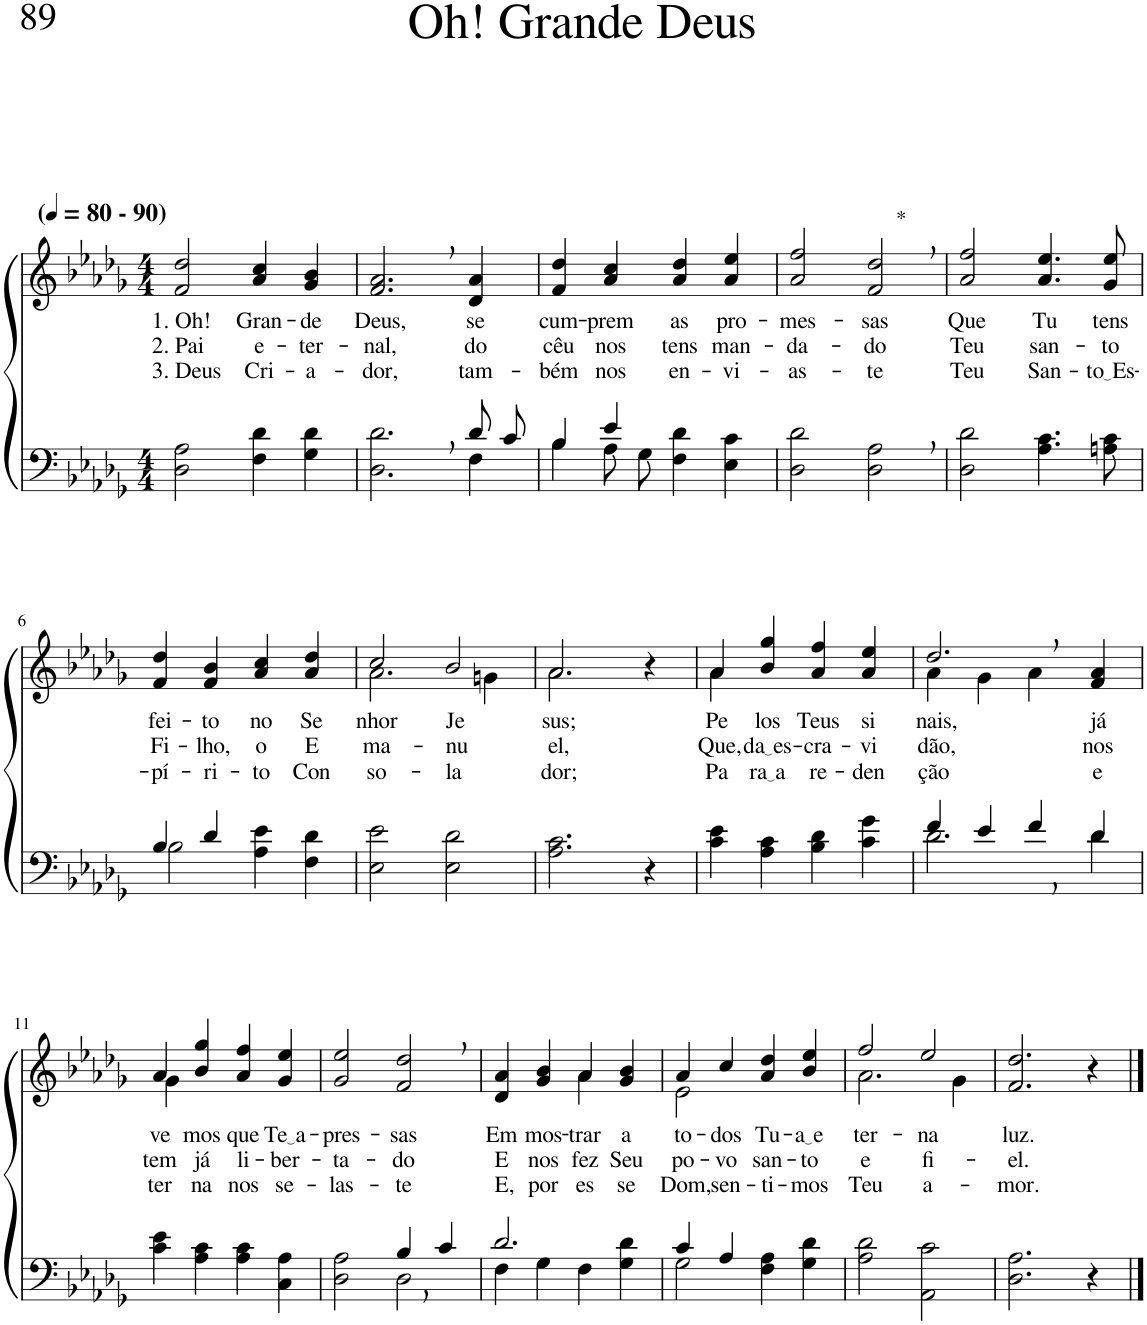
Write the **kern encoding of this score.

**kern	**kern	**text	**text	**text
*part2	*part1	*part1	*part1	*part1
*staff2	*staff1	*staff1	*staff1	*staff1
*I"Parte III e IV	*I"Parte I e II	*	*	*
*clefF4	*clefG2	*	*	*
*Trd2c3	*Trd2c3	*	*	*
*k[b-e-a-d-g-]	*k[b-e-a-d-g-]	*	*	*
*M4/4	*M4/4	*	*	*
*MM80	*MM80	*	*	*
=1	=1	=1	=1	=1
!	!LO:TX:a:B:t=(	!	!	!
!	!LO:TX:a:B:t=- 90)	!	!	!
!	!	!LO:LY:b	!LO:LY:b	!LO:LY:b
2D-\ 2A-\	2f/ 2dd-/	1. Oh!	2. Pai	3. Deus
!	!	!LO:LY:b	!LO:LY:b	!LO:LY:b
4F\ 4d-\	4a-/ 4cc/	Gran-	e-	Cri-
!	!	!LO:LY:b	!LO:LY:b	!LO:LY:b
4G-\ 4d-\	4g-/ 4b-/	-de	-ter-	-a-
=2	=2	=2	=2	=2
*^	*	*	*	*
!	!	!	!LO:LY:b	!LO:LY:b	!LO:LY:b
2.ryy	2.D-\ 2.d-\	2.f/, 2.a-/,	Deus,	-nal,	-dor,
!	!	!	!LO:LY:b	!LO:LY:b	!LO:LY:b
8d-/L	4F\	4d-/ 4a-/	se	do	tam-
8c/J	.	.	.	.	.
=3	=3	=3	=3	=3	=3
!	!	!	!LO:LY:b	!LO:LY:b	!LO:LY:b
4B-/	4B-\	4f/ 4dd-/	cum-	cêu	-bém
!	!	!	!LO:LY:b	!LO:LY:b	!LO:LY:b
4e-/	8A-\L	4a-/ 4cc/	-prem	nos	nos
.	8G-\J	.	.	.	.
!	!	!	!LO:LY:b	!LO:LY:b	!LO:LY:b
2ryy	4F\ 4d-\	4a-/ 4dd-/	as	tens	en-
!	!	!	!LO:LY:b	!LO:LY:b	!LO:LY:b
.	4E-\ 4c\	4a-/ 4ee-/	pro-	man-	-vi-
=4	=4	=4	=4	=4	=4
!	!	!	!LO:LY:b	!LO:LY:b	!LO:LY:b
*v	*v	*	*	*	*
2D-\ 2d-\	2a-/ 2ff/	-mes-	-da-	-as-
!	!LO:TX:a:t=*	!	!	!
!	!	!LO:LY:b	!LO:LY:b	!LO:LY:b
2D-\, 2A-\,	2f/, 2dd-/,	-sas	-do	-te
=5	=5	=5	=5	=5
!	!	!LO:LY:b	!LO:LY:b	!LO:LY:b
2D-\ 2d-\	2a-/ 2ff/	Que	Teu	Teu
!	!	!LO:LY:b	!LO:LY:b	!LO:LY:b
4.A-\ 4.c\	4.a-/ 4.ee-/	Tu	san-	San-
!	!	!LO:LY:b	!LO:LY:b	!LO:LY:b
8An\ 8c\	8g-/ 8ee-/	tens	-to	to Es
!!LO:LB:g=z
=6	=6	=6	=6	=6
*^	*	*	*	*
!	!	!	!LO:LY:b	!LO:LY:b	!LO:LY:b
2B-\	4B-/	4f/ 4dd-/	fei-	Fi-	-pí-
!	!	!	!LO:LY:b	!LO:LY:b	!LO:LY:b
.	4d-/	4f/ 4b-/	-to	-lho,	-ri-
!	!	!	!LO:LY:b	!LO:LY:b	!LO:LY:b
4A-\ 4e-\	2ryy	4a-/ 4cc/	no	o	-to
!	!	!	!LO:LY:b	!LO:LY:b	!LO:LY:b
4F\ 4d-\	.	4a-/ 4dd-/	Se-	E-	Con-
*v	*v	*	*	*	*
=7	=7	=7	=7	=7
*	*^	*	*	*
!	!	!	!LO:LY:b	!LO:LY:b	!LO:LY:b
2E-\ 2e-\	2cc/	2.a-\	-nhor	-ma-	-so-
!	!	!	!LO:LY:b	!LO:LY:b	!LO:LY:b
2E-\ 2d-\	2b-/	.	Je-	-nu-	-la-
.	.	4gn\	.	.	.
=8	=8	=8	=8	=8	=8
!	!	!	!LO:LY:b	!LO:LY:b	!LO:LY:b
2.A-\ 2.c\	2.a-/	2.a-\	-sus;	-el,	-dor;
4r	4r	4ryy	.	.	.
=9	=9	=9	=9	=9	=9
!	!	!	!LO:LY:b	!LO:LY:b	!LO:LY:b
4c\ 4e-\	4a-/	4a-\	Pe-	Que,	Pa-
!	!	!	!LO:LY:b	!LO:LY:b	!LO:LY:b
4A-\ 4c\	4b-/ 4gg-/	2.ryy	-los	da es	ra a
!	!	!	!LO:LY:b	!LO:LY:b	!LO:LY:b
4B-\ 4d-\	4a-/ 4ff/	.	Teus	-cra-	re-
!	!	!	!LO:LY:b	!LO:LY:b	!LO:LY:b
4c\ 4g-\	4a-/ 4ee-/	.	si-	-vi-	-den-
=10	=10	=10	=10	=10	=10
*^	*	*	*	*	*
!	!	!	!	!LO:LY:b	!LO:LY:b	!LO:LY:b
4f/	2.d-\	2.dd-,/	4a-\	-nais,	-dão,	-ção
4e-/	.	.	4g-\	.	.	.
4f,/	.	.	4a-\	.	.	.
!	!	!	!	!LO:LY:b	!LO:LY:b	!LO:LY:b
4d-/	4d-\	4f/ 4a-/	4ryy	já	nos	e-
!!LO:LB:g=z	!!
=11	=11	=11	=11	=11	=11	=11
!	!	!	!	!LO:LY:b	!LO:LY:b	!LO:LY:b
*v	*v	*	*	*	*	*
4c\ 4e-\	4a-/	4g-\	ve-	tem	-ter-
!	!	!	!LO:LY:b	!LO:LY:b	!LO:LY:b
4A-\ 4c\	4b-/ 4gg-/	2.ryy	-mos	já	-na
!	!	!	!LO:LY:b	!LO:LY:b	!LO:LY:b
4A-\ 4c\	4a-/ 4ff/	.	que	li-	nos
!	!	!	!LO:LY:b	!LO:LY:b	!LO:LY:b
4C\ 4A-\	4g-/ 4ee-/	.	Te a	-ber-	se-
*	*v	*v	*	*	*
=12	=12	=12	=12	=12
*^	*	*	*	*
!	!	!	!LO:LY:b	!LO:LY:b	!LO:LY:b
2ryy	2D-\ 2A-\	2g-/ 2ee-/	-pres-	-ta-	-las-
!	!	!	!LO:LY:b	!LO:LY:b	!LO:LY:b
4B-,/	2D-\	2f/, 2dd-/,	-sas	-do	-te
4c/	.	.	.	.	.
=13	=13	=13	=13	=13	=13
*	*	*^	*	*	*
!	!	!	!	!LO:LY:b	!LO:LY:b	!LO:LY:b
2.d-/	4F\	2ryy	4d-/ 4a-/	Em	E	E,
!	!	!	!	!LO:LY:b	!LO:LY:b	!LO:LY:b
.	4G-\	.	4g-/ 4b-/	mos-	nos	por
!	!	!	!	!	!LO:LY:b	!LO:LY:b
!	!	!	!	!LO:LY:b	!	!
.	4F\	4a-\	4a-/	-trar	fez	es-
!	!	!	!	!LO:LY:b	!LO:LY:b	!LO:LY:b
4ryy	4G-\ 4d-\	4ryy	4g-/ 4b-/	a	Seu	-se
=14	=14	=14	=14	=14	=14	=14
!	!	!	!	!LO:LY:b	!LO:LY:b	!LO:LY:b
4c/	2G-\	4a-/	2e-\	to-	po-	Dom,
!	!	!	!	!LO:LY:b	!LO:LY:b	!LO:LY:b
4A-/	.	4cc/	.	-dos	-vo	sen-
!	!	!	!	!LO:LY:b	!LO:LY:b	!LO:LY:b
2ryy	4F\ 4A-\	4a-/ 4dd-/	2ryy	Tu-	san-	-ti-
!	!	!	!	!LO:LY:b	!LO:LY:b	!LO:LY:b
.	4G-\ 4d-\	4b-/ 4ee-/	.	a e	-to	-mos
=15	=15	=15	=15	=15	=15	=15
!	!	!	!	!LO:LY:b	!LO:LY:b	!LO:LY:b
*v	*v	*	*	*	*	*
2A-\ 2d-\	2ff/	2.a-\	-ter-	e	Teu
!	!	!	!LO:LY:b	!LO:LY:b	!LO:LY:b
2AA-\ 2c\	2ee-/	.	-na	fi-	a-
.	.	4g-\	.	.	.
=16	=16	=16	=16	=16	=16
!	!	!	!LO:LY:b	!LO:LY:b	!LO:LY:b
*	*v	*v	*	*	*
2.D-\ 2.A-\	2.f/ 2.dd-/	luz.	-el.	-mor.
4r	4r	.	.	.
==	==	==	==	==
*-	*-	*-	*-	*-
